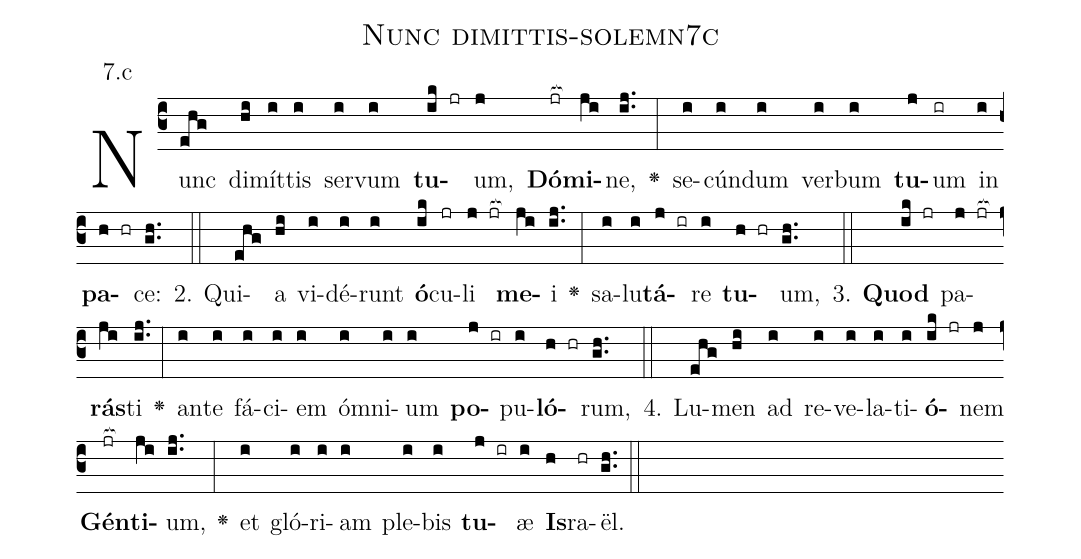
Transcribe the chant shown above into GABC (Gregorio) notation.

name: Nunc dimittis-solemn7c;
annotation: 7.c;
%%
(c3)Nunc(ehg) di(hi)mít(i)tis(i) ser(i)vum(i) <b>tu</b>(ik jr)um,(j) <b>Dó</b>(jr[ocb:1{])<b>mi</b>(ji[ocb:0}])ne,(ij..) <v>\greheightstar</v>(:) se(i)cún(i)dum(i) ver(i)bum(i) <b>tu</b>(j)um(ir) in(i) <b>pa</b>(h hr)ce:(gh..) (::)
2. Qui(ehg)a(hi) vi(i)dé(i)runt(i) <b>ó</b>(ik)cu(jr)li(j jr[ocb:1{]) <b>me</b>(ji[ocb:0}])i(ij..) <v>\greheightstar</v>(:) sa(i)lu(i)<b>tá</b>(j ir)re(i) <b>tu</b>(h hr)um,(gh..) (::)
3. <b>Quod</b>(ik jr) pa(j jr[ocb:1{])<b>rás</b>(ji[ocb:0}])ti(ij..) <v>\greheightstar</v>(:) an(i)te(i) fá(i)ci(i)em(i) óm(i)ni(i)um(i) <b>po</b>(j ir)pu(i)<b>ló</b>(h hr)rum,(gh..) (::)
4. Lu(ehg)men(hi) ad(i) re(i)ve(i)la(i)ti(i)<b>ó</b>(ik jr)nem(j) <b>Gén</b>(jr[ocb:1{])<b>ti</b>(ji[ocb:0}])um,(ij..) <v>\greheightstar</v>(:) et(i) gló(i)ri(i)am(i) ple(i)bis(i) <b>tu</b>(j ir)æ(i) <b>Is</b>(h)ra(hr)ël.(gh..) (::)
